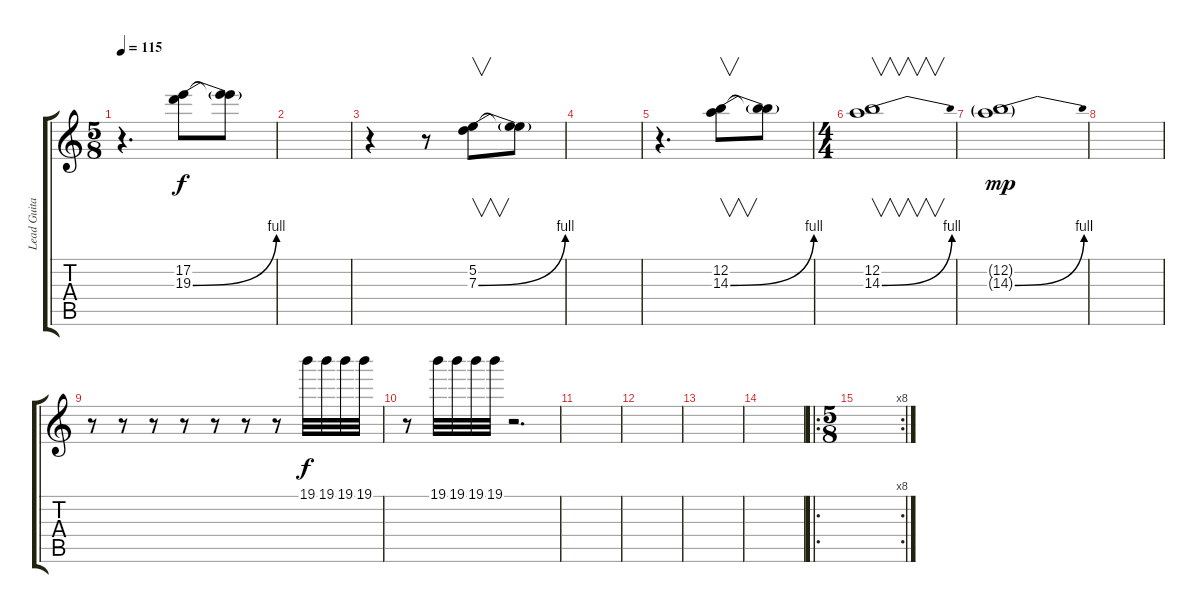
\track ("Lead Guitar" "Lead Guita") {instrument overdrivenguitar}
\staff {score tabs}
\tuning (E4 B3 G3 D3 A2 E2) {hide}
\ts (5 8)
\tempo 115
\clef g2
\ks c
r.4{d dy f} (17.2 19.3{be (bend 0 0 60 4)}).8 (17.2{t} 19.3{t}).8 |
|
r.4 r.8 (5.2 7.3{be (bend 0 0 60 4)}).8{v} (5.2{t} 7.3{t}).8 |
|
r.4{d} (12.2 14.3{be (bend 0 0 60 4)}).8{v} (12.2{t} 14.3{t}).8 |
\ts (4 4)
(12.2 14.3{be (bend 0 0 60 4)}).1{v} |
(12.2{g} 14.3{be (bend 0 0 60 4) g}).1{dy mp} |
|
r.8 r.8 r.8 r.8 r.8 r.8 r.8 19.1.32{dy f balance 8} 19.1.32 19.1.32 19.1.32 |
r.8 19.1.32 19.1.32 19.1.32 19.1.32 r.2{d} |
|
|
|
|
\ro
\rc 8
\ts (5 8)
